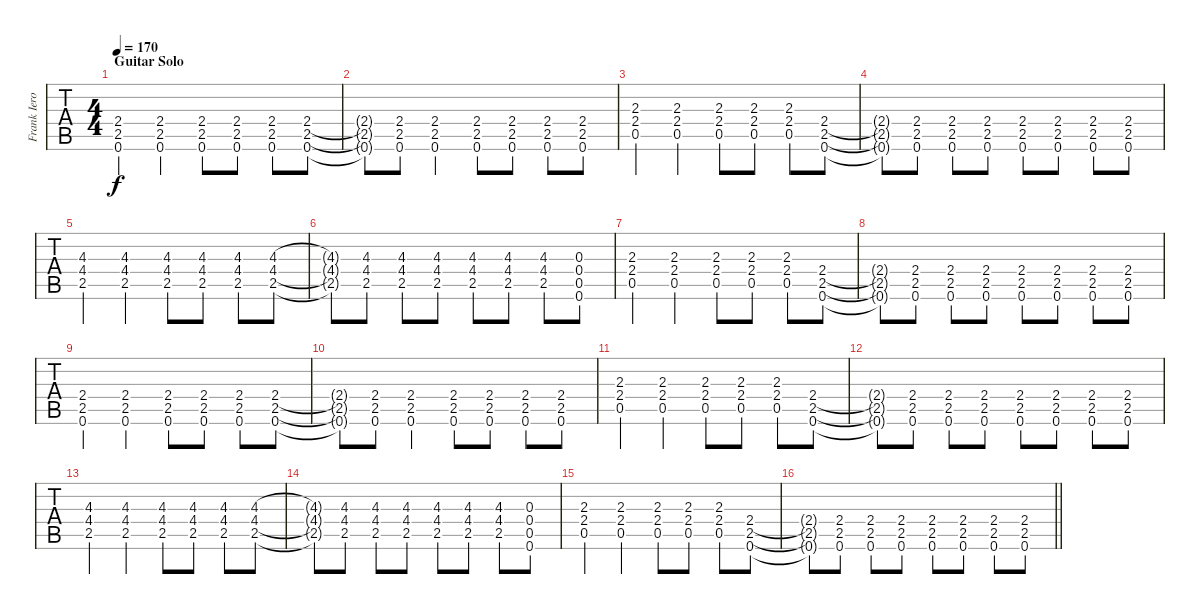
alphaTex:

\track ("Frank Iero - Guitar Two" "Frank Iero") {instrument distortionguitar}
\staff {tabs}
\tuning (E4 B3 G3 D3 A2 E2) {hide}
\ts (4 4)
\section ("" "Guitar Solo")
\tempo 170
\clef g2
\ks c
(2.4 2.5 0.6).4{dy f} (2.4 2.5 0.6).4 (2.4 2.5 0.6).8 (2.4 2.5 0.6).8 (2.4 2.5 0.6).8 (2.4 2.5 0.6).8 |
(2.4{t} 2.5{t} 0.6{t}).8 (2.4 2.5 0.6).8 (2.4 2.5 0.6).4 (2.4 2.5 0.6).8 (2.4 2.5 0.6).8 (2.4 2.5 0.6).8 (2.4 2.5 0.6).8 |
(2.3 2.4 0.5).4 (2.3 2.4 0.5).4 (2.3 2.4 0.5).8 (2.3 2.4 0.5).8 (2.3 2.4 0.5).8 (2.4 2.5 0.6).8 |
(2.4{t} 2.5{t} 0.6{t}).8 (2.4 2.5 0.6).8 (2.4 2.5 0.6).8 (2.4 2.5 0.6).8 (2.4 2.5 0.6).8 (2.4 2.5 0.6).8 (2.4 2.5 0.6).8 (2.4 2.5 0.6).8 |
(4.3 4.4 2.5).4 (4.3 4.4 2.5).4 (4.3 4.4 2.5).8 (4.3 4.4 2.5).8 (4.3 4.4 2.5).8 (4.3 4.4 2.5).8 |
(4.3{t} 4.4{t} 2.5{t}).8 (4.3 4.4 2.5).8 (4.3 4.4 2.5).8 (4.3 4.4 2.5).8 (4.3 4.4 2.5).8 (4.3 4.4 2.5).8 (4.3 4.4 2.5).8 (0.3 0.4 0.5 0.6).8 |
(2.3 2.4 0.5).4 (2.3 2.4 0.5).4 (2.3 2.4 0.5).8 (2.3 2.4 0.5).8 (2.3 2.4 0.5).8 (2.4 2.5 0.6).8 |
(2.4{t} 2.5{t} 0.6{t}).8 (2.4 2.5 0.6).8 (2.4 2.5 0.6).8 (2.4 2.5 0.6).8 (2.4 2.5 0.6).8 (2.4 2.5 0.6).8 (2.4 2.5 0.6).8 (2.4 2.5 0.6).8 |
(2.4 2.5 0.6).4 (2.4 2.5 0.6).4 (2.4 2.5 0.6).8 (2.4 2.5 0.6).8 (2.4 2.5 0.6).8 (2.4 2.5 0.6).8 |
(2.4{t} 2.5{t} 0.6{t}).8 (2.4 2.5 0.6).8 (2.4 2.5 0.6).4 (2.4 2.5 0.6).8 (2.4 2.5 0.6).8 (2.4 2.5 0.6).8 (2.4 2.5 0.6).8 |
(2.3 2.4 0.5).4 (2.3 2.4 0.5).4 (2.3 2.4 0.5).8 (2.3 2.4 0.5).8 (2.3 2.4 0.5).8 (2.4 2.5 0.6).8 |
(2.4{t} 2.5{t} 0.6{t}).8 (2.4 2.5 0.6).8 (2.4 2.5 0.6).8 (2.4 2.5 0.6).8 (2.4 2.5 0.6).8 (2.4 2.5 0.6).8 (2.4 2.5 0.6).8 (2.4 2.5 0.6).8 |
(4.3 4.4 2.5).4 (4.3 4.4 2.5).4 (4.3 4.4 2.5).8 (4.3 4.4 2.5).8 (4.3 4.4 2.5).8 (4.3 4.4 2.5).8 |
(4.3{t} 4.4{t} 2.5{t}).8 (4.3 4.4 2.5).8 (4.3 4.4 2.5).8 (4.3 4.4 2.5).8 (4.3 4.4 2.5).8 (4.3 4.4 2.5).8 (4.3 4.4 2.5).8 (0.3 0.4 0.5 0.6).8 |
(2.3 2.4 0.5).4 (2.3 2.4 0.5).4 (2.3 2.4 0.5).8 (2.3 2.4 0.5).8 (2.3 2.4 0.5).8 (2.4 2.5 0.6).8 |
\barLineRight lightlight
(2.4{t} 2.5{t} 0.6{t}).8 (2.4 2.5 0.6).8 (2.4 2.5 0.6).8 (2.4 2.5 0.6).8 (2.4 2.5 0.6).8 (2.4 2.5 0.6).8 (2.4 2.5 0.6).8 (2.4 2.5 0.6).8
